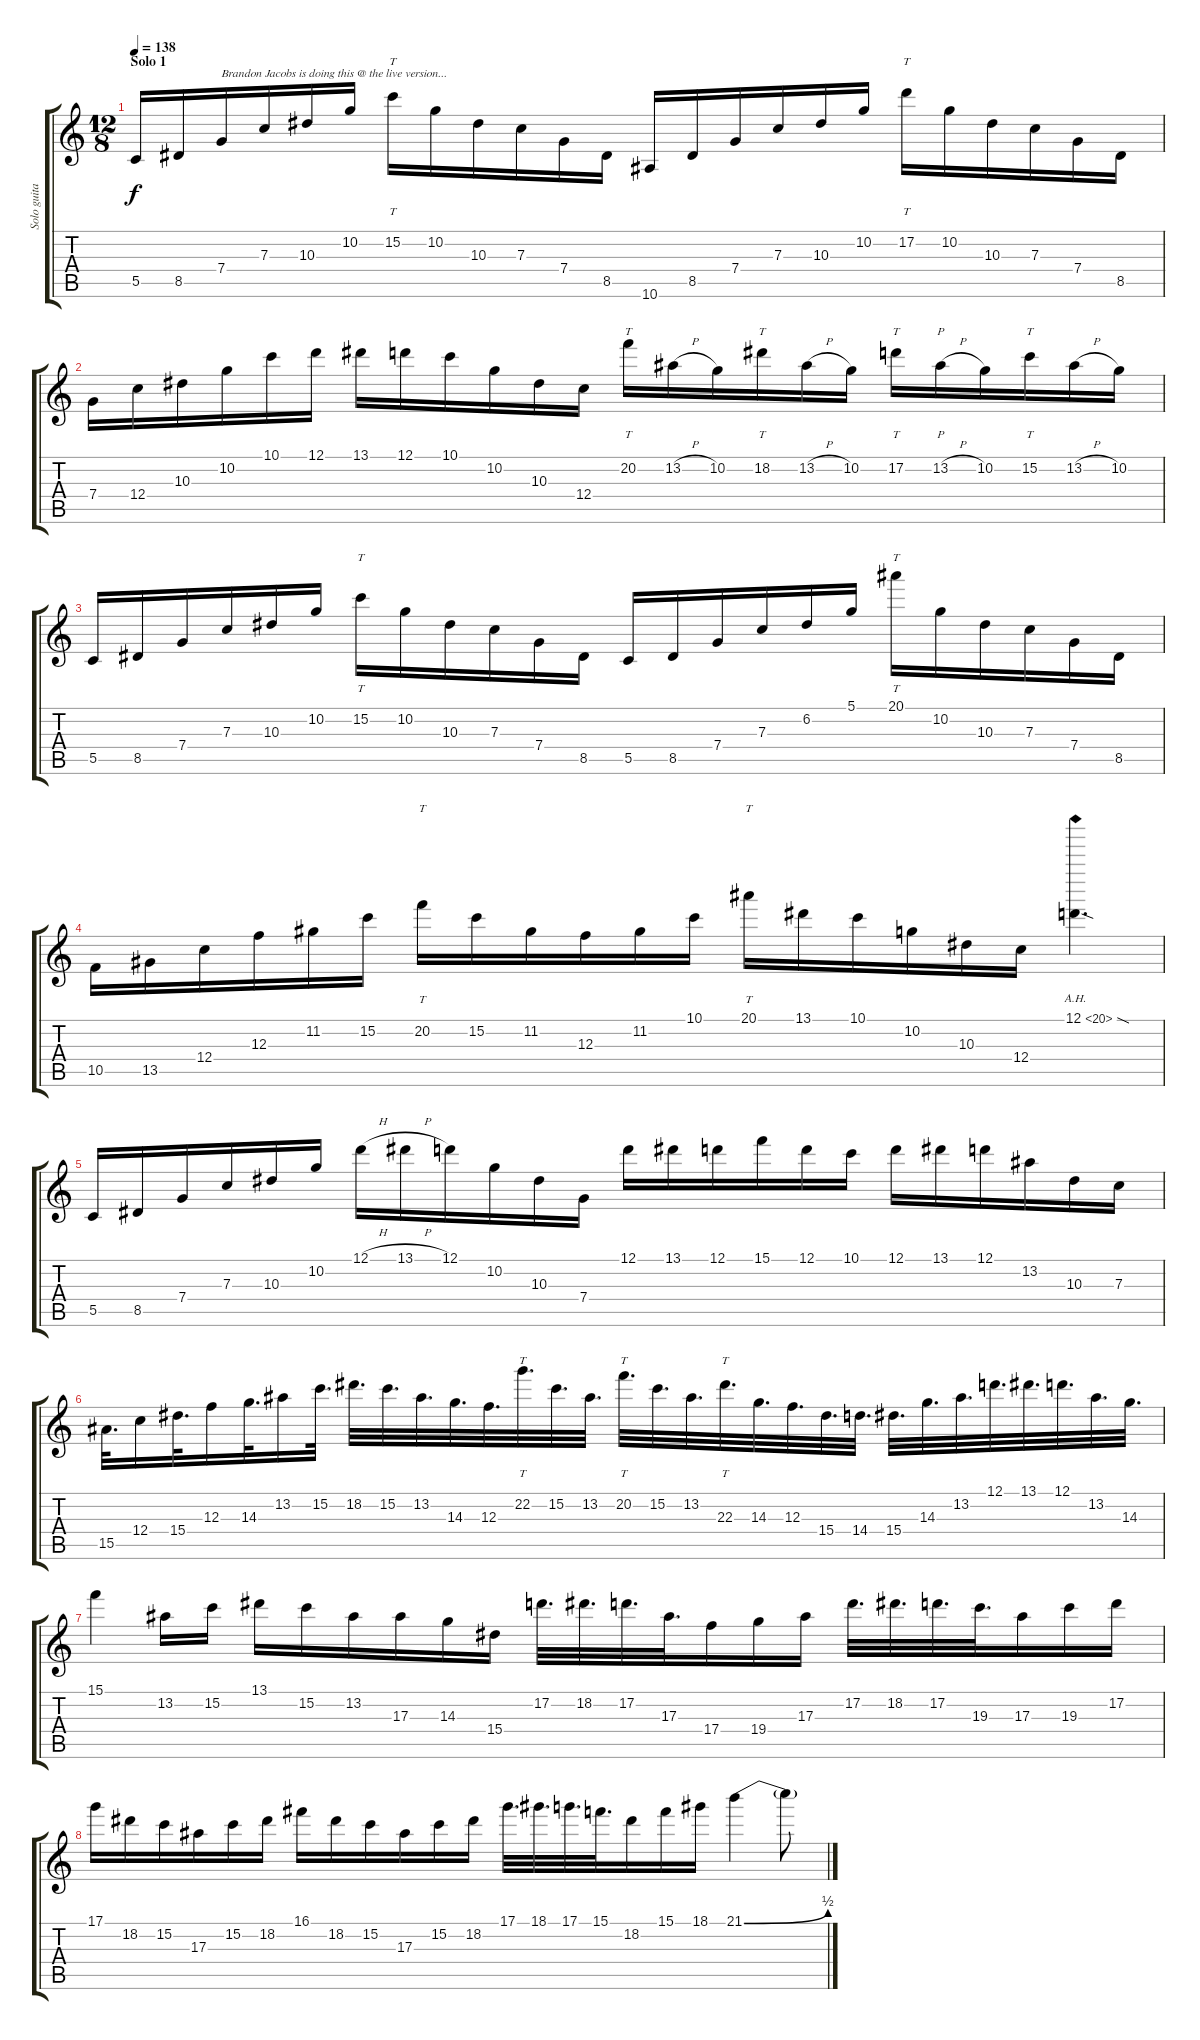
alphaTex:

\track ("Solo guitar" "Solo guita") {instrument distortionguitar}
\staff {score tabs}
\tuning (D4 A3 F3 C3 G2 C2) {hide}
\ts (12 8)
\section ("" "Solo 1")
\tempo 138
\clef g2
\ks c
5.5.16{dy f volume 16 balance 5} 8.5.16 7.4.16{txt "Brandon Jacobs is doing this @ the live version..."} 7.3.16 10.3.16 10.2.16 15.2.16{tt} 10.2.16 10.3.16 7.3.16 7.4.16 8.5.16 10.6.16 8.5.16 7.4.16 7.3.16 10.3.16 10.2.16 17.2.16{tt} 10.2.16 10.3.16 7.3.16 7.4.16 8.5.16 |
7.4.16 12.4.16 10.3.16 10.2.16 10.1.16 12.1.16 13.1.16 12.1.16 10.1.16 10.2.16 10.3.16 12.4.16 20.2.16{tt} 13.2{h}.16 10.2.16 18.2.16{tt} 13.2{h}.16 10.2.16 17.2.16{tt} 13.2{h}.16{p} 10.2.16 15.2.16{tt} 13.2{h}.16 10.2.16 |
5.5.16 8.5.16 7.4.16 7.3.16 10.3.16 10.2.16 15.2.16{tt} 10.2.16 10.3.16 7.3.16 7.4.16 8.5.16 5.5.16 8.5.16 7.4.16 7.3.16 6.2.16 5.1.16 20.1.16{tt} 10.2.16 10.3.16 7.3.16 7.4.16 8.5.16 |
10.5.16 13.5.16 12.4.16 12.3.16 11.2.16 15.2.16 20.2.16{tt} 15.2.16 11.2.16 12.3.16 11.2.16 10.1.16 20.1.16{tt} 13.1.16 10.1.16 10.2.16 10.3.16 12.4.16 12.1{ah 8 sod}.4{d} |
5.5.16 8.5.16 7.4.16 7.3.16 10.3.16 10.2.16 12.1{h}.16 13.1{h}.16 12.1.16 10.2.16 10.3.16 7.4.16 12.1.16 13.1.16 12.1.16 15.1.16 12.1.16 10.1.16 12.1.16 13.1.16 12.1.16 13.2.16 10.3.16 7.3.16 |
15.5.32{d} 12.4.16 15.4.32{d} 12.3.16 14.3.32{d} 13.2.16 15.2.32{d} 18.2.32{d} 15.2.32{d} 13.2.32{d} 14.3.32{d} 12.3.32{d} 22.2.32{tt d} 15.2.32{d} 13.2.32{d} 20.2.32{tt d} 15.2.32{d} 13.2.32{d} 22.3.32{tt d} 14.3.32{d} 12.3.32{d} 15.4.32{d} 14.4.32{d} 15.4.32{d} 14.3.32{d} 13.2.32{d} 12.1.32{d} 13.1.32{d} 12.1.32{d} 13.2.32{d} 14.3.32{d} |
15.1.4 13.2.16 15.2.16 13.1.16 15.2.16 13.2.16 17.3.16 14.3.16 15.4.16 17.2.32{d} 18.2.32{d} 17.2.32{d} 17.3.32{d} 17.4.16 19.4.16 17.3.16 17.2.32{d} 18.2.32{d} 17.2.32{d} 19.3.32{d} 17.3.16 19.3.16 17.2.16 |
17.1.16 18.2.16 15.2.16 17.3.16 15.2.16 18.2.16 16.1.16 18.2.16 15.2.16 17.3.16 15.2.16 18.2.16 17.1.32{d} 18.1.32{d} 17.1.32{d} 15.1.32{d} 18.2.16 15.1.16 18.1.16 21.1{be (bend 0 0 60 2)}.4 21.1{t}.8
